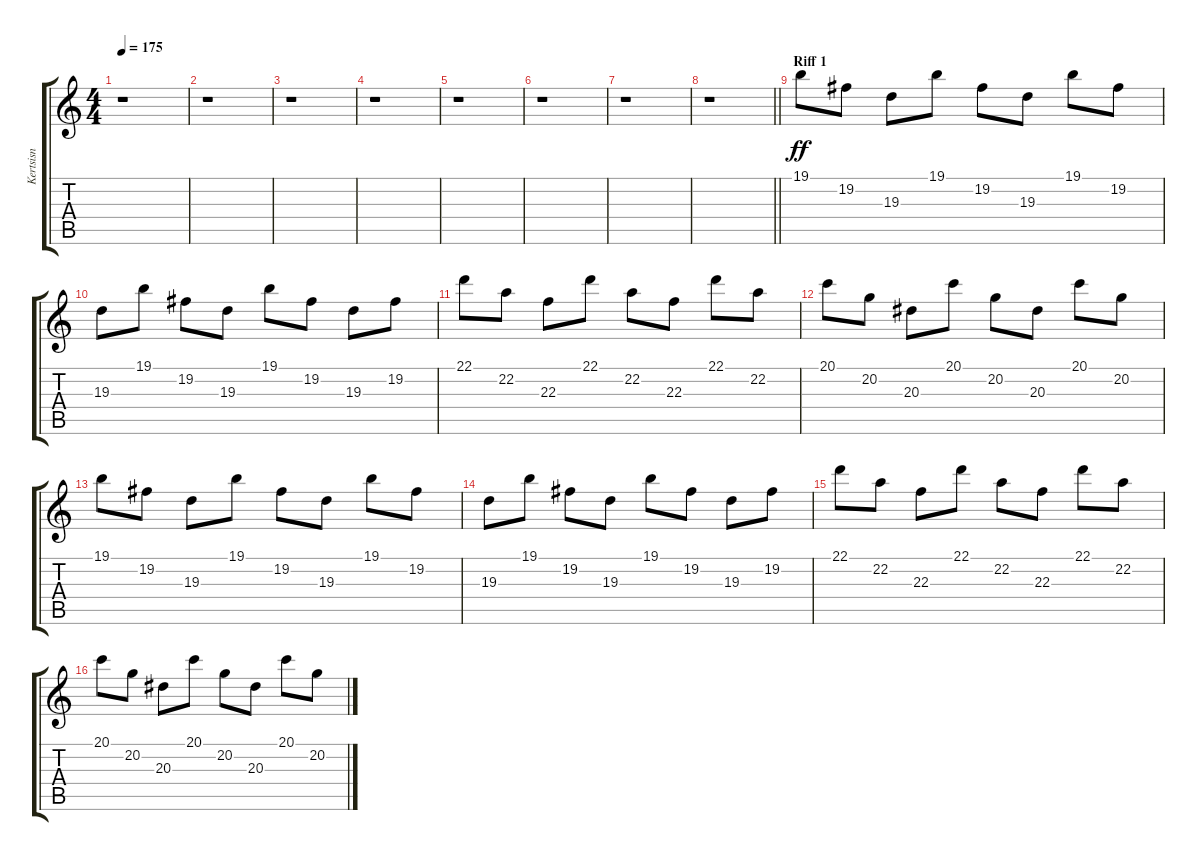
\track ("Kertsisn" "Kertsisn") {instrument fx5brightness}
\staff {score tabs}
\tuning (E4 B3 G3 D3 A2 E2) {hide}
\ts (4 4)
\tempo 175
\clef g2
\ks c
r.1{dy ff} |
r.1 |
r.1 |
r.1 |
r.1 |
r.1 |
r.1 |
\barLineRight lightlight
r.1 |
\section ("" "Riff 1")
19.1.8 19.2.8 19.3.8 19.1.8 19.2.8 19.3.8 19.1.8 19.2.8 |
19.3.8 19.1.8 19.2.8 19.3.8 19.1.8 19.2.8 19.3.8 19.2.8 |
22.1.8 22.2.8 22.3.8 22.1.8 22.2.8 22.3.8 22.1.8 22.2.8 |
20.1.8 20.2.8 20.3.8 20.1.8 20.2.8 20.3.8 20.1.8 20.2.8 |
19.1.8 19.2.8 19.3.8 19.1.8 19.2.8 19.3.8 19.1.8 19.2.8 |
19.3.8 19.1.8 19.2.8 19.3.8 19.1.8 19.2.8 19.3.8 19.2.8 |
22.1.8 22.2.8 22.3.8 22.1.8 22.2.8 22.3.8 22.1.8 22.2.8 |
20.1.8 20.2.8 20.3.8 20.1.8 20.2.8 20.3.8 20.1.8 20.2.8
